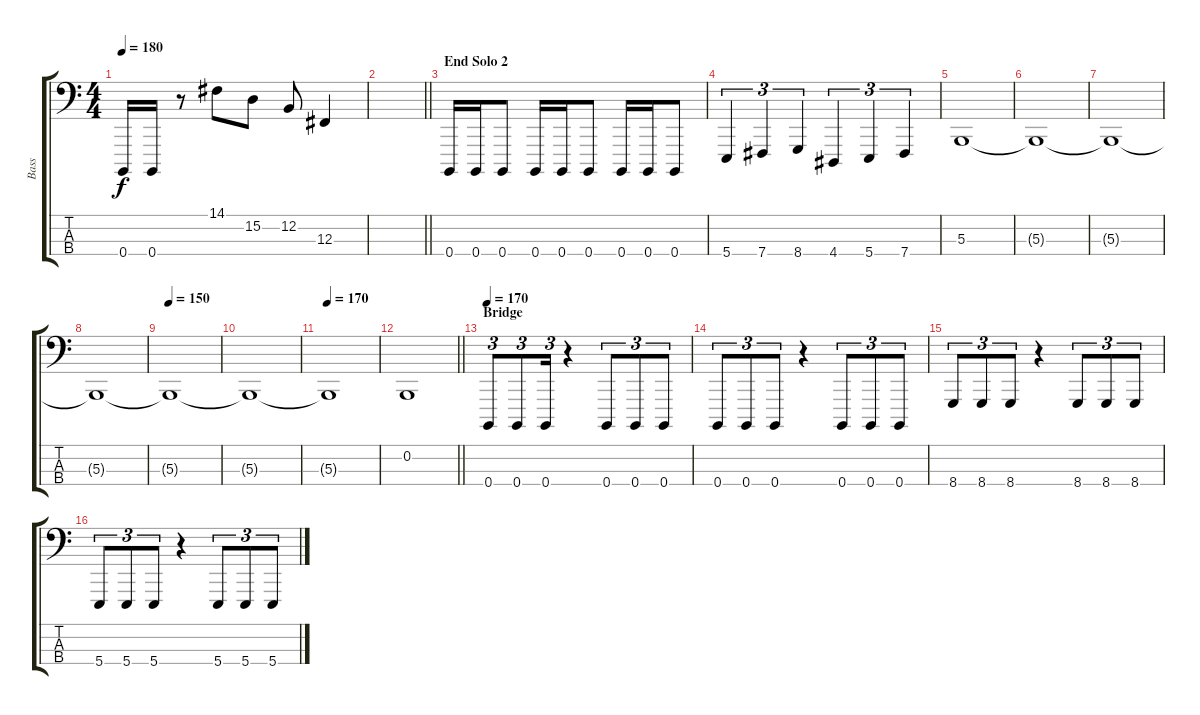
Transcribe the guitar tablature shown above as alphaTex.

\track ("Bass" "Bass") {solo instrument brightacousticpiano}
\staff {score tabs}
\tuning (E2 B1 Gb1 B0) {hide}
\ts (4 4)
\tempo 180
\clef f4
\ks c
0.4.16{dy f} 0.4.16 r.8 14.1.8 15.2.8 12.2.8 12.3.4 |
\barLineRight lightlight
|
\section ("" "End Solo 2")
0.4.16 0.4.16 0.4.8 0.4.16 0.4.16 0.4.8 0.4.16 0.4.16 0.4.8 |
5.4.4{tu (3 2)} 7.4.4{tu (3 2)} 8.4.4{tu (3 2)} 4.4.4{tu (3 2)} 5.4.4{tu (3 2)} 7.4.4{tu (3 2)} |
5.3.1 |
5.3{t}.1 |
5.3{t}.1 |
5.3{t}.1 |
\tempo 150
5.3{t}.1 |
5.3{t}.1 |
\tempo 170
5.3{t}.1 |
\barLineRight lightlight
0.2.1 |
\section ("" "Bridge")
\tempo 170
0.4.8{tu (3 2)} 0.4.8{tu (3 2)} 0.4.16{tu (3 2)} r.4 0.4.8{tu (3 2)} 0.4.8{tu (3 2)} 0.4.8{tu (3 2)} |
0.4.8{tu (3 2)} 0.4.8{tu (3 2)} 0.4.8{tu (3 2)} r.4 0.4.8{tu (3 2)} 0.4.8{tu (3 2)} 0.4.8{tu (3 2)} |
8.4.8{tu (3 2)} 8.4.8{tu (3 2)} 8.4.8{tu (3 2)} r.4 8.4.8{tu (3 2)} 8.4.8{tu (3 2)} 8.4.8{tu (3 2)} |
5.4.8{tu (3 2)} 5.4.8{tu (3 2)} 5.4.8{tu (3 2)} r.4 5.4.8{tu (3 2)} 5.4.8{tu (3 2)} 5.4.8{tu (3 2)}
